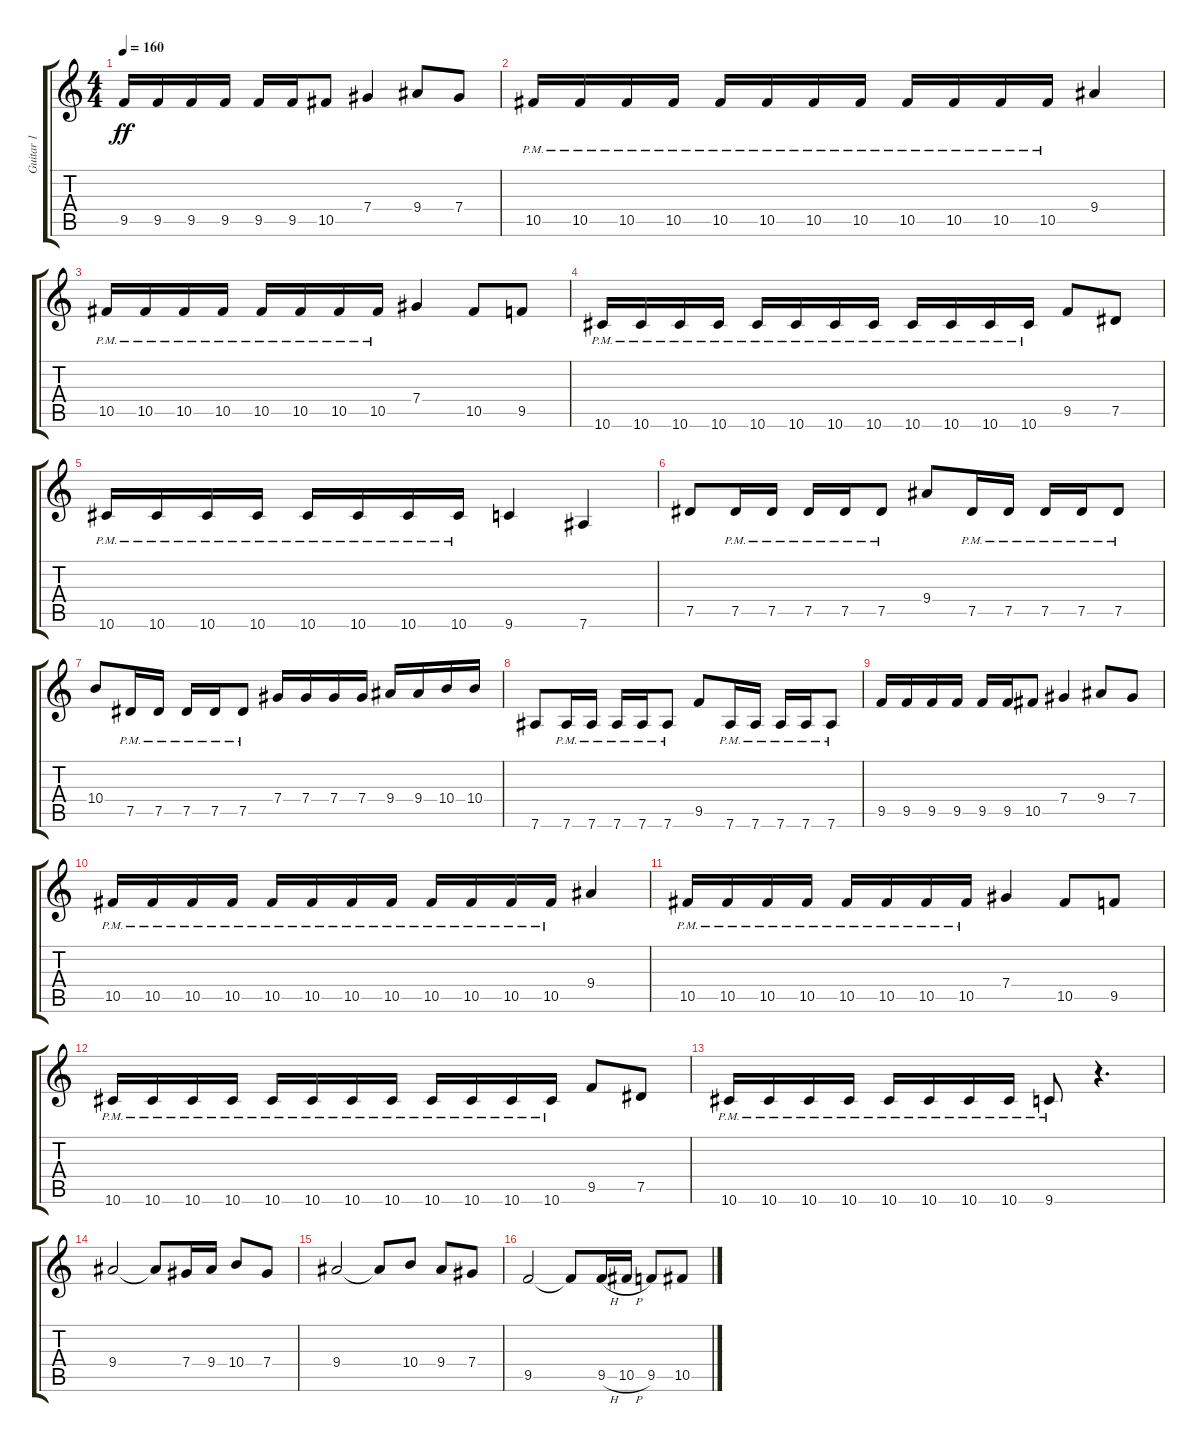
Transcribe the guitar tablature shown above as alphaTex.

\track ("Guitar 1" "Guitar 1") {instrument distortionguitar}
\staff {score tabs}
\tuning (Eb4 Bb3 Gb3 Db3 Ab2 Eb2) {hide}
\ts (4 4)
\tempo 160
\clef g2
\ks c
9.5.16{dy ff} 9.5.16 9.5.16 9.5.16 9.5.16 9.5.16 10.5.8 7.4.4 9.4.8 7.4.8 |
10.5{pm}.16 10.5{pm}.16 10.5{pm}.16 10.5{pm}.16 10.5{pm}.16 10.5{pm}.16 10.5{pm}.16 10.5{pm}.16 10.5{pm}.16 10.5{pm}.16 10.5{pm}.16 10.5{pm}.16 9.4.4 |
10.5{pm}.16 10.5{pm}.16 10.5{pm}.16 10.5{pm}.16 10.5{pm}.16 10.5{pm}.16 10.5{pm}.16 10.5{pm}.16 7.4.4 10.5.8 9.5.8 |
10.6{pm}.16 10.6{pm}.16 10.6{pm}.16 10.6{pm}.16 10.6{pm}.16 10.6{pm}.16 10.6{pm}.16 10.6{pm}.16 10.6{pm}.16 10.6{pm}.16 10.6{pm}.16 10.6{pm}.16 9.5.8 7.5.8 |
10.6{pm}.16 10.6{pm}.16 10.6{pm}.16 10.6{pm}.16 10.6{pm}.16 10.6{pm}.16 10.6{pm}.16 10.6{pm}.16 9.6.4 7.6.4 |
7.5.8 7.5{pm}.16 7.5{pm}.16 7.5{pm}.16 7.5{pm}.16 7.5{pm}.8 9.4.8 7.5{pm}.16 7.5{pm}.16 7.5{pm}.16 7.5{pm}.16 7.5{pm}.8 |
10.4.8 7.5{pm}.16 7.5{pm}.16 7.5{pm}.16 7.5{pm}.16 7.5{pm}.8 7.4.16 7.4.16 7.4.16 7.4.16 9.4.16 9.4.16 10.4.16 10.4.16 |
7.6.8 7.6{pm}.16 7.6{pm}.16 7.6{pm}.16 7.6{pm}.16 7.6{pm}.8 9.5.8 7.6{pm}.16 7.6{pm}.16 7.6{pm}.16 7.6{pm}.16 7.6{pm}.8 |
9.5.16 9.5.16 9.5.16 9.5.16 9.5.16 9.5.16 10.5.8 7.4.4 9.4.8 7.4.8 |
10.5{pm}.16 10.5{pm}.16 10.5{pm}.16 10.5{pm}.16 10.5{pm}.16 10.5{pm}.16 10.5{pm}.16 10.5{pm}.16 10.5{pm}.16 10.5{pm}.16 10.5{pm}.16 10.5{pm}.16 9.4.4 |
10.5{pm}.16 10.5{pm}.16 10.5{pm}.16 10.5{pm}.16 10.5{pm}.16 10.5{pm}.16 10.5{pm}.16 10.5{pm}.16 7.4.4 10.5.8 9.5.8 |
10.6{pm}.16 10.6{pm}.16 10.6{pm}.16 10.6{pm}.16 10.6{pm}.16 10.6{pm}.16 10.6{pm}.16 10.6{pm}.16 10.6{pm}.16 10.6{pm}.16 10.6{pm}.16 10.6{pm}.16 9.5.8 7.5.8 |
10.6{pm}.16 10.6{pm}.16 10.6{pm}.16 10.6{pm}.16 10.6{pm}.16 10.6{pm}.16 10.6{pm}.16 10.6{pm}.16 9.6{pm}.8 r.4{d} |
9.4.2 9.4{t}.8 7.4.16 9.4.16 10.4.8 7.4.8 |
9.4.2 9.4{t}.8 10.4.8 9.4.8 7.4.8 |
9.5.2 9.5{t}.8 9.5{h}.16 10.5{h}.16 9.5.8 10.5.8
